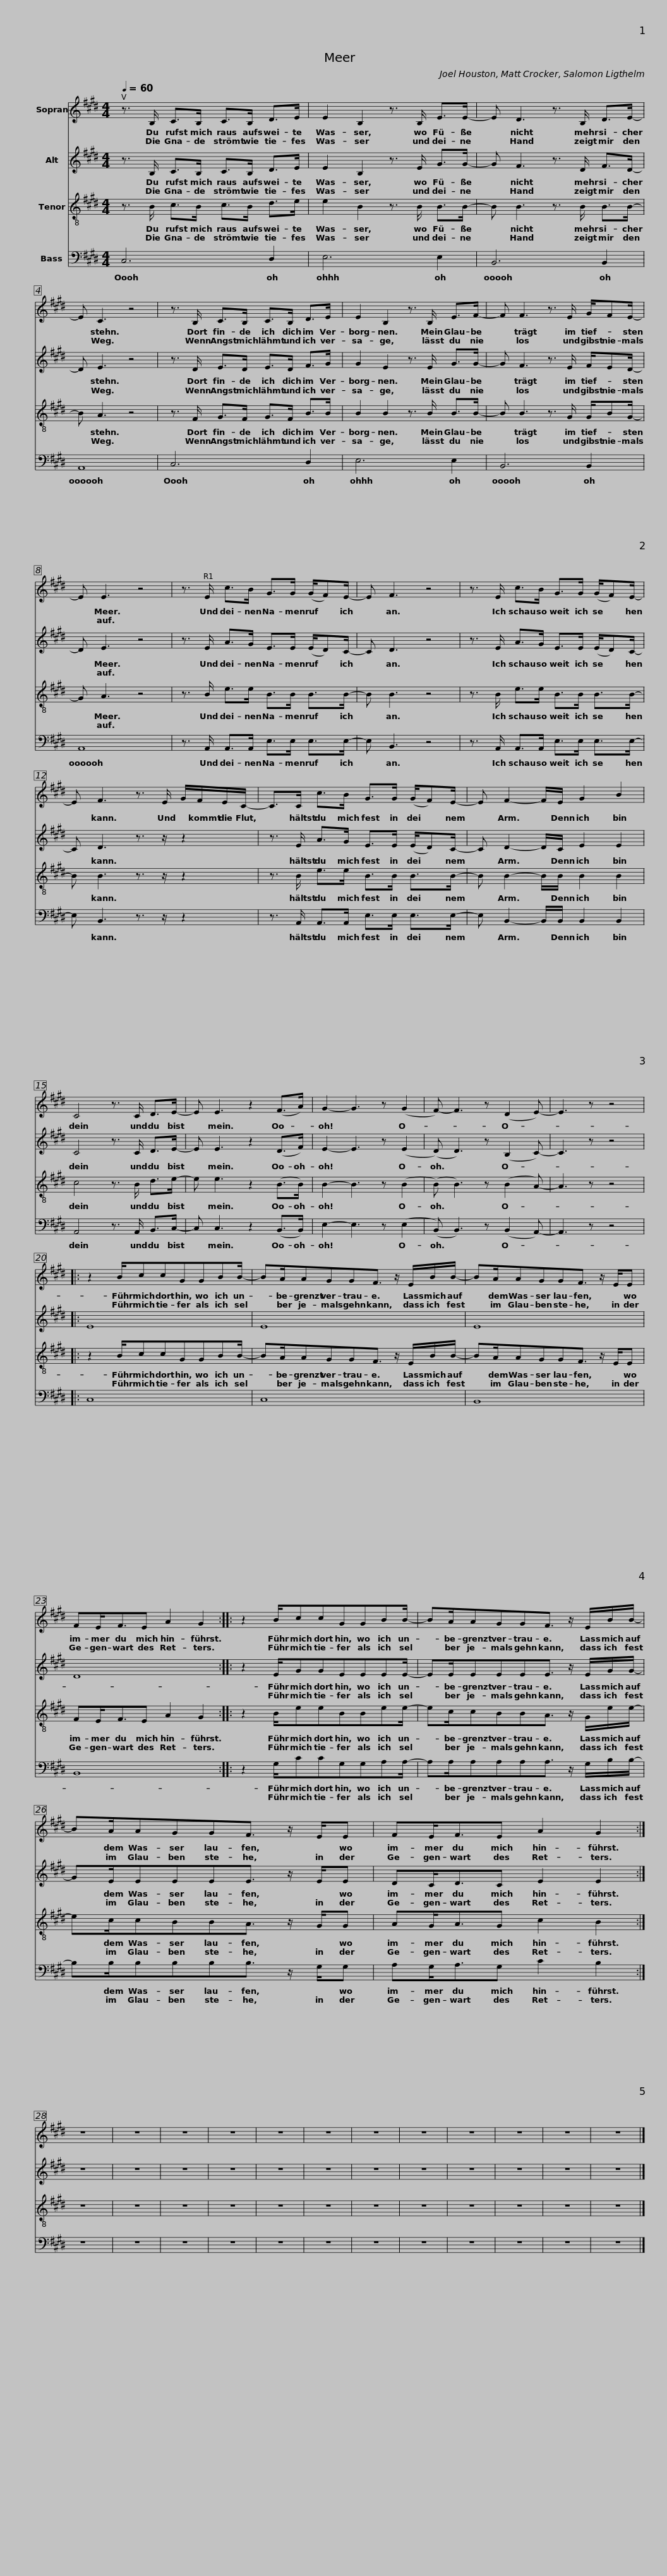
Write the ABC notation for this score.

X:1
%%score 1 2 3 4
L:1/8
Q:1/4=60
M:4/4
I:linebreak $
K:E
V:1 treble
V:2 treble
V:3 treble-8
V:4 bass
V:1
 z3/2 B,/ C>B, C>B, D>E | E2 B,2 z3/2 B,/ E>E- | E D3 z3/2 B,/ D>E- |$ E C3 z4 | z3/2 B,/ C>B, C>B, D>E | %5
 E2 B,2 z3/2 B,/ E>F- |$ F F3 z3/2 E/ G/FE/- |$ E E3 z4 | z3/2 E/ c>B G>G (G/F)E/- | E F3 z4 | %10
 z3/2 E/ c>B G>G (G/F)E/- |$ E F3 z3/2 E/ G/F/E/C/- | C>C c>B G>G (G/F)E/- | E F2- F/E/ G2 B2 |$ C4 z3/2 C/ D>E- | %15
 E E3 z2 (F>A) | G2- G3 z (G2 | F-) F3 z (D2 E-) | E3 z z4 |:$ z2 B/ccGGBB/- | %20
 BA/AGGF3/2 z/ E/B/B/- |$ BA/AGGF3/2 z/ E/E | FE<FE A2 G2 ::$ z2 B/ccGGBB/- | BA/AGGF3/2 z/ E/B/B/- |$ %25
 BA/AGGF3/2 z/ E/E | FE<FE A2 G2 :| z8 |$ z8 | z8 | %30
 z8 | z8 | z8 | z8 | z8 |$ %35
 z8 | z8 | z8 | z8 |] %39
V:2
 z3/2 B,/ C>B, C>B, D>E | E2 B,2 z3/2 E/ G>G- | G F3 z3/2 D/ F>D- |$ D E3 z4 | z3/2 D/ E>D E>D F>G | %5
 G2 E2 z3/2 E/ G>G- |$ G F3 z3/2 E/ F/ED/- |$ D E3 z4 | z3/2 E/ A>G E>E (E/D)C/- | C D3 z4 | %10
 z3/2 E/ A>G E>E (E/D)C/- |$ C D3 z3/2 z/ z2 | z3/2 E/ A>G E>E (E/D)C/- | C D2- D/C/ E2 E2 |$ C4 z3/2 C/ D>E- | %15
 E E3 z2 (D>F) | E2- E3 z (E2 | (D) D3) z (B,2 C-) | C3 z z4 |:$ E8 | %20
 E8 |$ E8 | D8 ::$ z2 E/GGEEEE/- | EE/EEEE3/2 z/ E/G/G/- |$ %25
 GE/EEEE3/2 z/ E/E | DC<DC E2 E2 :| z8 |$ z8 | z8 | %30
 z8 | z8 | z8 | z8 | z8 |$ %35
 z8 | z8 | z8 | z8 |] %39
V:3
 z3/2 B/ c>B c>B d>e | e2 B2 z3/2 B/ B>B- | B B3 z3/2 B/ B>B- |$ B A3 z4 | z3/2 F/ G>F G>F B>B | %5
 B2 B2 z3/2 B/ B>B- |$ B B3 z3/2 G/ G/BG/- |$ G A3 z4 | z3/2 B/ e>e B>B B>B- | B B3 z4 | %10
 z3/2 B/ e>e B>B B>B- |$ B B3 z3/2 z/ z2 | z3/2 B/ e>e B>B B>B- | B B2- B/B/ B2 B2 |$ c4 z3/2 B/ d>e- | %15
 e e3 z2 (B>B) | B2- B3 z (B2 | (B) B3) z (B2 A-) | A3 z z4 |:$ z2 B/ccGGBB/- | %20
 BA/AGGF3/2 z/ E/B/B/- |$ BA/AGGF3/2 z/ E/E | FE<FE A2 G2 ::$ z2 B/eeBBee/- | ec/cBBA3/2 z/ G/e/e/- |$ %25
 ec/cBBA3/2 z/ G/G | AG<AG c2 B2 :| z8 |$ z8 | z8 | %30
 z8 | z8 | z8 | z8 | z8 |$ %35
 z8 | z8 | z8 | z8 |] %39
V:4
 C,6 D,2 | E,6 E,2 | B,,6 B,,2 |$ A,,8 | C,6 D,2 | %5
 E,6 E,2 |$ B,,6 B,,2 |$ A,,8 | z3/2 A,,/ A,,>A,, E,>E, E,>E,- | E, B,,3 z4 | %10
 z3/2 A,,/ A,,>A,, E,>E, E,>E,- |$ E, B,,3 z3/2 z/ z2 | z3/2 A,,/ A,,>A,, E,>E, E,>E,- | E, B,,2- B,,/B,,/ B,,2 B,,2 |$ A,,4 z3/2 A,,/ B,,>C,- | %15
 C, C,3 z2 (B,,>B,,) | E,2- E,3 z (E,2 | (B,,) B,,3) z (B,,2 A,,-) | A,,3 z z4 |:$ C,8 | %20
 C,8 |$ B,,8 | B,,8 ::$ z2 G,/CCG,G,A,A,/- | A,A,/A,A,A,A,3/2 z/ G,/B,/B,/- |$ %25
 B,B,/B,B,B,B,3/2 z/ G,/G, | A,G,<A,G, C2 B,2 :| z8 |$ z8 | z8 | %30
 z8 | z8 | z8 | z8 | z8 |$ %35
 z8 | z8 | z8 | z8 |] %39
